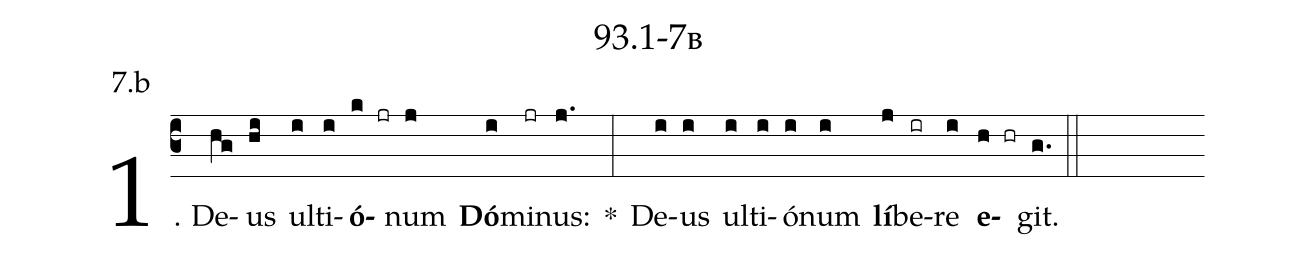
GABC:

name: 93.1-7b;
annotation: 7.b;
%%
(c3)1. De(hg)us(hi) ul(i)ti(i)<b>ó</b>(k jr)num(j) <b>Dó</b>(i)mi(jr)nus:(j.) *(:) De(i)us(i) ul(i)ti(i)ó(i)num(i) <b>lí</b>(j)be(ir)re(i) <b>e</b>(h hr)git.(g.) (::)


%E(i) u(i) o(j) u(i) a(h) e.(g.) (::)
